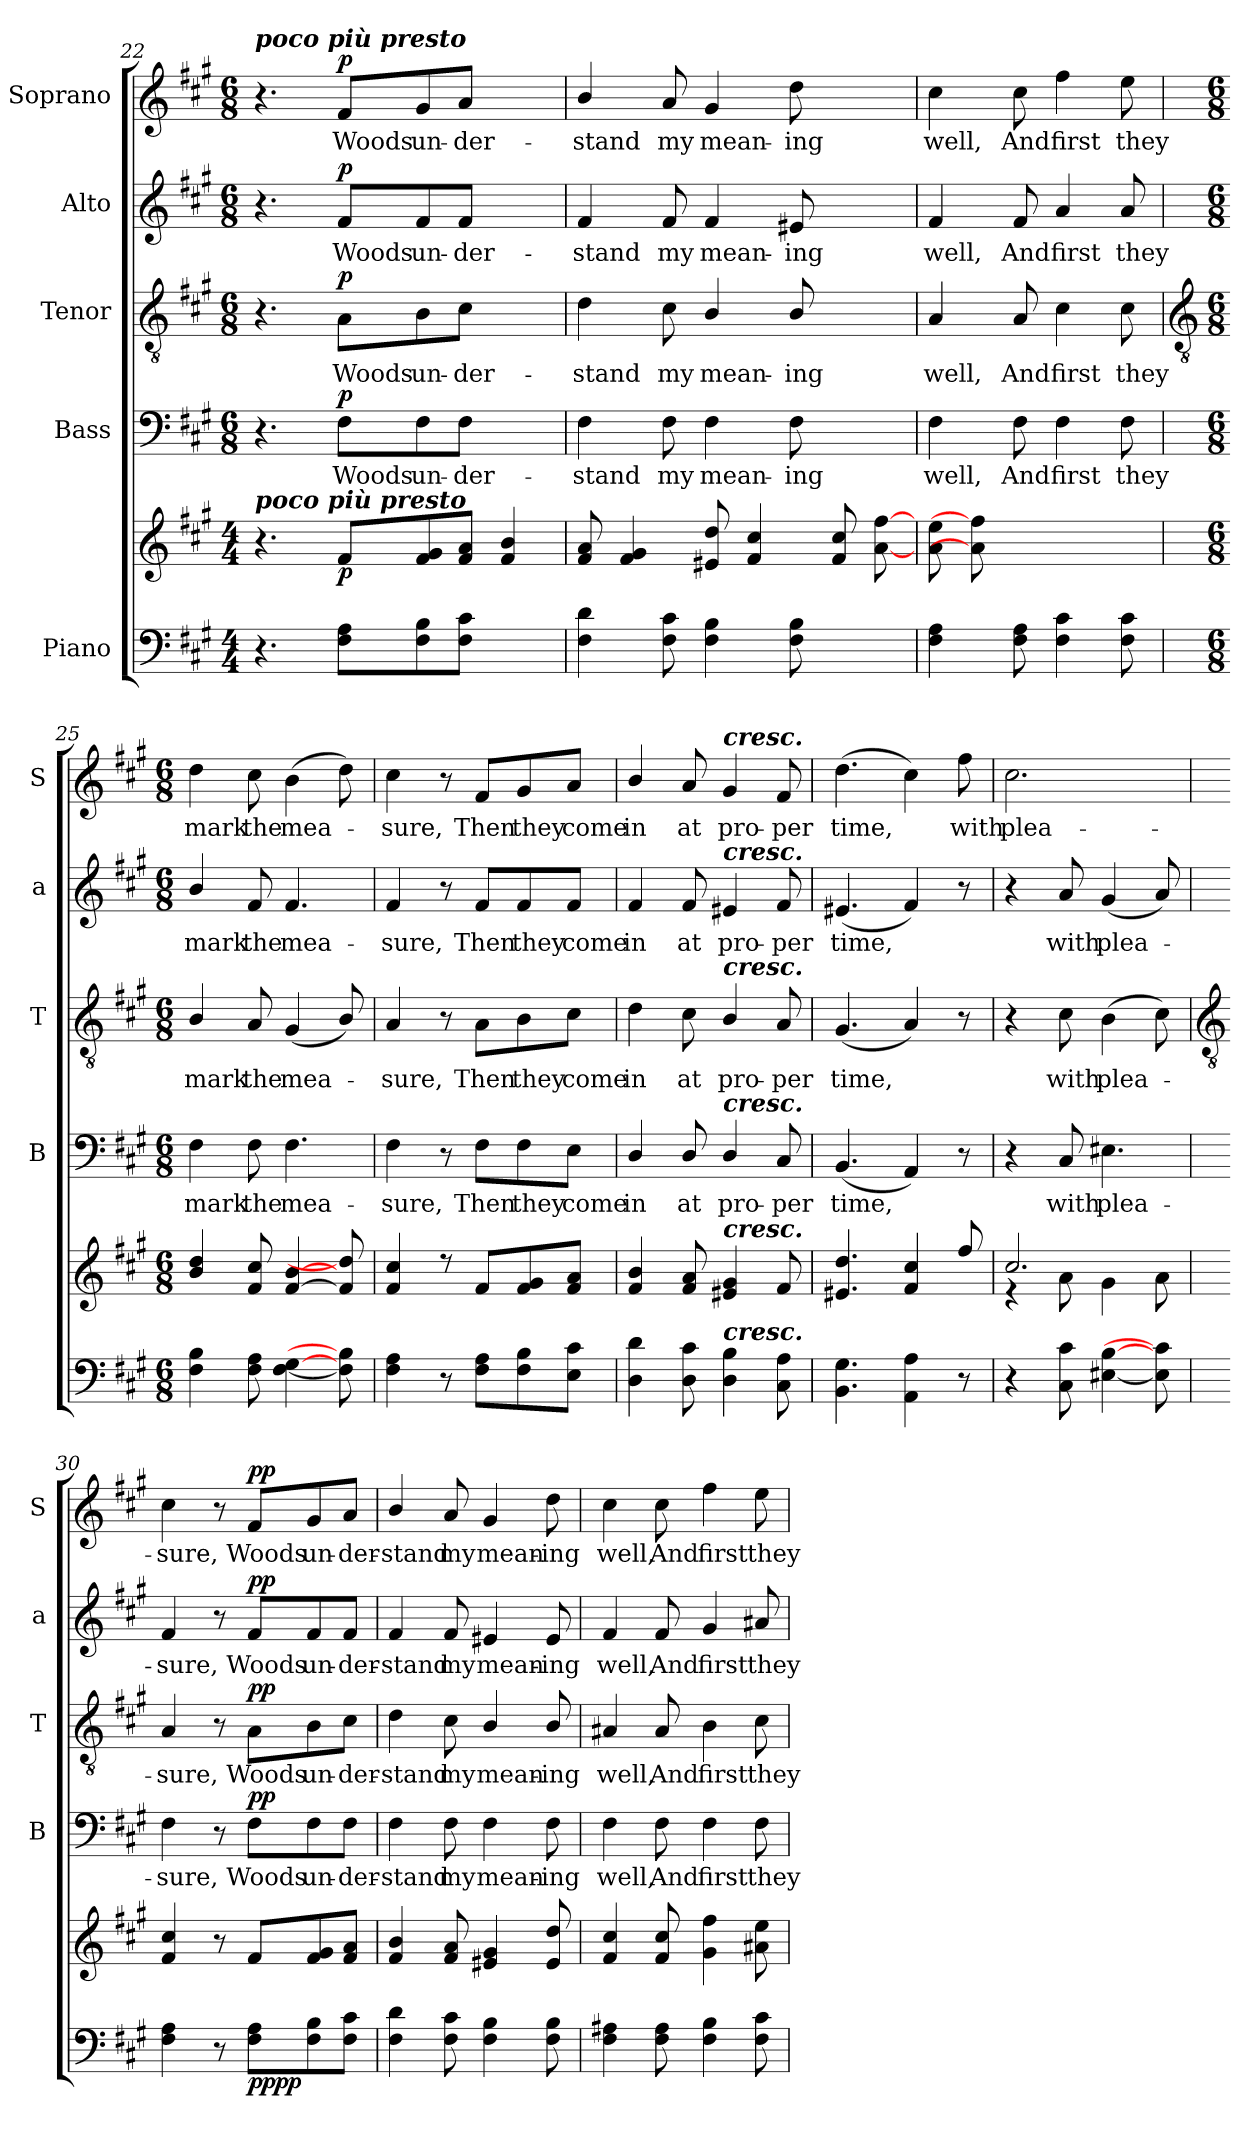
**kern	**kern	**dynam	**kern	**text	**dynam	**kern	**text	**dynam	**kern	**text	**dynam	**kern	**text	**dynam
*part5	*part5	*part5	*part4	*part4	*part4	*part3	*part3	*part3	*part2	*part2	*part2	*part1	*part1	*part1
*staff6	*staff5	*staff5/6	*staff4	*staff4	*staff4	*staff3	*staff3	*staff3	*staff2	*staff2	*staff2	*staff1	*staff1	*staff1
*I"Piano	*	*	*I"Bass	*	*	*I"Tenor	*	*	*I"Alto	*	*	*I"Soprano	*	*
*	*	*	*I'B	*	*	*I'T	*	*	*I'a	*	*	*I'S	*	*
*clefF4	*clefG2	*	*clefF4	*	*	*clefGv2	*	*	*clefG2	*	*	*clefG2	*	*
*k[f#c#g#]	*k[f#c#g#]	*	*k[f#c#g#]	*	*	*k[f#c#g#]	*	*	*k[f#c#g#]	*	*	*k[f#c#g#]	*	*
*A:	*A:	*	*A:	*	*	*A:	*	*	*A:	*	*	*A:	*	*
*M4/4	*M4/4	*	*M6/8	*	*	*M6/8	*	*	*M6/8	*	*	*M6/8	*	*
=22	=22	=22	=22	=22	=22	=22	=22	=22	=22	=22	=22	=22	=22	=22
!	!	!	!	!	!	!	!	!	!	!	!	!LO:TX:a:Bi:t=poco più presto	!	!
!	!LO:TX:a:Bi:t=poco più presto	!	!	!	!	!	!	!	!	!	!	!	!	!
4.r	4.r	.	4.r	.	.	4.r	.	.	4.r	.	.	4.r	.	.
!	!	!LO:DY:b	!	!LO:LY:b	!LO:DY:b	!	!LO:LY:b	!LO:DY:b	!	!LO:LY:b	!LO:DY:b	!	!LO:LY:b	!LO:DY:b
8F# 8AL	8f#L	p	8F#\L	Woods	p	8A\L	Woods	p	8f#/L	Woods	p	8f#/L	Woods	p
!	!	!	!	!LO:LY:b	!	!	!LO:LY:b	!	!	!LO:LY:b	!	!	!LO:LY:b	!
8F# 8B	8f# 8g#	.	8F#\	un-	.	8B\	un-	.	8f#/	un-	.	8g#/	un-	.
!	!	!	!	!LO:LY:b	!	!	!LO:LY:b	!	!	!LO:LY:b	!	!	!LO:LY:b	!
8F# 8c#J	8f# 8aJ	.	8F#\J	-der-	.	8c#\J	-der-	.	8f#/J	-der-	.	8a/J	-der-	.
4ryy	4f#/ 4b/	.	4ryy	.	.	4ryy	.	.	4ryy	.	.	4ryy	.	.
=23	=23	=23	=23	=23	=23	=23	=23	=23	=23	=23	=23	=23	=23	=23
!	!	!	!	!LO:LY:b	!	!	!LO:LY:b	!	!	!LO:LY:b	!	!	!LO:LY:b	!
4F# 4d	8f# 8a	.	4F#	-stand	.	4d	-stand	.	4f#	-stand	.	4b/	-stand	.
.	4f# 4g#	.	.	.	.	.	.	.	.	.	.	.	.	.
!	!	!	!	!LO:LY:b	!	!	!LO:LY:b	!	!	!LO:LY:b	!	!	!LO:LY:b	!
8F# 8c#	.	.	8F#	my	.	8c#	my	.	8f#	my	.	8a	my	.
!	!	!	!	!LO:LY:b	!	!	!LO:LY:b	!	!	!LO:LY:b	!	!	!LO:LY:b	!
4F# 4B	8e#X 8dd	.	4F#	mean-	.	4B/	mean-	.	4f#	mean-	.	4g#	mean-	.
.	4f# 4cc#	.	.	.	.	.	.	.	.	.	.	.	.	.
!	!	!	!	!LO:LY:b	!	!	!LO:LY:b	!	!	!LO:LY:b	!	!	!LO:LY:b	!
8F# 8B	.	.	8F#	-ing	.	8B/	-ing	.	8e#X	-ing	.	8dd	-ing	.
4ryy	8f# 8cc#	.	4ryy	.	.	4ryy	.	.	4ryy	.	.	4ryy	.	.
.	[8a [8ff#	.	.	.	.	.	.	.	.	.	.	.	.	.
=24	=24	=24	=24	=24	=24	=24	=24	=24	=24	=24	=24	=24	=24	=24
!	!	!	!	!LO:LY:b	!	!	!LO:LY:b	!	!	!LO:LY:b	!	!	!LO:LY:b	!
4F# 4A	8a 8ee	.	4F#	well,	.	4A	well,	.	4f#	well,	.	4cc#	well,	.
.	8a] 8ff#]	.	.	.	.	.	.	.	.	.	.	.	.	.
!	!	!	!	!LO:LY:b	!	!	!LO:LY:b	!	!	!LO:LY:b	!	!	!LO:LY:b	!
8F# 8A	2ryy	.	8F#	And	.	8A	And	.	8f#	And	.	8cc#	And	.
!	!	!	!	!LO:LY:b	!	!	!LO:LY:b	!	!	!LO:LY:b	!	!	!LO:LY:b	!
4F# 4c#	.	.	4F#	first	.	4c#	first	.	4a	first	.	4ff#	first	.
!	!	!	!	!LO:LY:b	!	!	!LO:LY:b	!	!	!LO:LY:b	!	!	!LO:LY:b	!
8F# 8c#	.	.	8F#	they	.	8c#	they	.	8a	they	.	8ee	they	.
!!LO:LB:g=z
=25	=25	=25	=25	=25	=25	=25	=25	=25	=25	=25	=25	=25	=25	=25
*	*	*	*	*	*	*clefGv2	*	*	*	*	*	*	*	*
*M6/8	*M6/8	*	*M6/8	*	*	*M6/8	*	*	*M6/8	*	*	*M6/8	*	*
*	*^	*	*	*	*	*	*	*	*	*	*	*	*	*
!	!	!LO:N:vis=1	!	!	!LO:LY:b	!	!	!LO:LY:b	!	!	!LO:LY:b	!	!	!LO:LY:b	!
4F# 4B	4b 4dd	2.ryy	.	4F#	mark	.	4B/	mark	.	4b/	mark	.	4dd	mark	.
!	!	!	!	!	!LO:LY:b	!	!	!LO:LY:b	!	!	!LO:LY:b	!	!	!LO:LY:b	!
8F# 8A	8f# 8cc#	.	.	8F#	the	.	8A	the	.	8f#	the	.	8cc#	the	.
!	!	!	!	!	!LO:LY:b	!	!	!LO:LY:b	!	!	!LO:LY:b	!	!	!LO:LY:b	!
[4F# [4G#	[4f# [4b	.	.	4.F#	mea-	.	(<4G#	mea-	.	4.f#	mea-	.	(>4b	mea-	.
8F#] 8B]	8f#] 8dd]	.	.	.	.	.	8B/)	.	.	.	.	.	8dd)	.	.
=26	=26	=26	=26	=26	=26	=26	=26	=26	=26	=26	=26	=26	=26	=26	=26
!	!	!LO:N:vis=1	!	!	!LO:LY:b	!	!	!LO:LY:b	!	!	!LO:LY:b	!	!	!LO:LY:b	!
4F# 4A	4f# 4cc#	2.ryy	.	4F#	-sure,	.	4A	sure,	.	4f#	-sure,	.	4cc#	sure,	.
8r	8r	.	.	8r	.	.	8r	.	.	8r	.	.	8r	.	.
!	!	!	!	!	!LO:LY:b	!	!	!LO:LY:b	!	!	!LO:LY:b	!	!	!LO:LY:b	!
8F# 8AL	8f#L	.	.	8F#\L	Then	.	8A\L	Then	.	8f#/L	Then	.	8f#/L	Then	.
!	!	!	!	!	!LO:LY:b	!	!	!LO:LY:b	!	!	!LO:LY:b	!	!	!LO:LY:b	!
8F# 8B	8f# 8g#	.	.	8F#\	they	.	8B\	they	.	8f#/	they	.	8g#/	they	.
!	!	!	!	!	!LO:LY:b	!	!	!LO:LY:b	!	!	!LO:LY:b	!	!	!LO:LY:b	!
8E 8c#J	8f# 8aJ	.	.	8E\J	come	.	8c#\J	come	.	8f#/J	come	.	8a/J	come	.
=27	=27	=27	=27	=27	=27	=27	=27	=27	=27	=27	=27	=27	=27	=27	=27
!	!	!LO:N:vis=1	!	!	!LO:LY:b	!	!	!LO:LY:b	!	!	!LO:LY:b	!	!	!LO:LY:b	!
4D\ 4d\	4f#/ 4b/	2.ryy	.	4D/	in	.	4d	in	.	4f#	in	.	4b/	in	.
!	!	!	!	!	!LO:LY:b	!	!	!LO:LY:b	!	!	!LO:LY:b	!	!	!LO:LY:b	!
8D\ 8c#\	8f# 8a	.	.	8D/	at	.	8c#	at	.	8f#	at	.	8a	at	.
!	!	!	!	!	!	!	!	!	!	!	!	!	!LO:TX:a:Bi:t=cresc.	!	!
!	!	!	!	!	!	!	!	!	!	!LO:TX:a:Bi:t=cresc.	!	!	!	!	!
!	!	!	!	!	!	!	!LO:TX:a:Bi:t=cresc.	!	!	!	!	!	!	!	!
!	!	!	!	!LO:TX:a:Bi:t=cresc.	!	!	!	!	!	!	!	!	!	!	!
!	!LO:TX:a:Bi:t=cresc.	!	!	!	!	!	!	!	!	!	!	!	!	!	!
!LO:TX:a:Bi:t=cresc.	!	!	!	!	!	!	!	!	!	!	!	!	!	!	!
!	!	!	!	!	!LO:LY:b	!	!	!LO:LY:b	!	!	!LO:LY:b	!	!	!LO:LY:b	!
4D\ 4B\	4e#X 4g#	.	.	4D/	pro-	.	4B/	pro-	.	4e#X	pro-	.	4g#	pro-	.
!	!	!	!	!	!LO:LY:b	!	!	!LO:LY:b	!	!	!LO:LY:b	!	!	!LO:LY:b	!
8C# 8A	8f#	.	.	8C#	-per	.	8A	-per	.	8f#	-per	.	8f#	-per	.
=28	=28	=28	=28	=28	=28	=28	=28	=28	=28	=28	=28	=28	=28	=28	=28
!	!	!LO:N:vis=1	!	!	!LO:LY:b	!	!	!LO:LY:b	!	!	!LO:LY:b	!	!	!LO:LY:b	!
4.BB 4.G#	4.e#X 4.dd	2.ryy	.	(<4.BB	time,	.	(<4.G#	time,	.	(<4.e#X	time,	.	(>4.dd	time,	.
4AA 4A	4f# 4cc#	.	.	4AA)	.	.	4A)	.	.	4f#)	.	.	4cc#)	.	.
!	!	!	!	!	!	!	!	!	!	!	!	!	!	!LO:LY:b	!
8r	8ff#	.	.	8r	.	.	8r	.	.	8r	.	.	8ff#	with	.
=29	=29	=29	=29	=29	=29	=29	=29	=29	=29	=29	=29	=29	=29	=29	=29
!	!	!	!	!	!	!	!	!	!	!	!	!	!	!LO:LY:b	!
4r	2.cc#/	4r	.	4r	.	.	4r	.	.	4r	.	.	2.cc#	plea-	.
!	!	!	!	!	!LO:LY:b	!	!	!LO:LY:b	!	!	!LO:LY:b	!	!	!	!
8C# 8c#	.	8a\	.	8C#	with	.	8c#	with	.	8a	with	.	.	.	.
!	!	!	!	!	!LO:LY:b	!	!	!LO:LY:b	!	!	!LO:LY:b	!	!	!	!
[4E#X [4B	.	4g#\	.	4.E#X	plea-	.	(>4B	plea-	.	(<4g#	plea-	.	.	.	.
8E#] 8c#]	.	8a\	.	.	.	.	8c#)	.	.	8a)	.	.	.	.	.
*	*v	*v	*	*	*	*	*	*	*	*	*	*	*	*	*
!!LO:LB:g=z
=30	=30	=30	=30	=30	=30	=30	=30	=30	=30	=30	=30	=30	=30	=30
*	*	*	*	*	*	*clefGv2	*	*	*	*	*	*	*	*
*	*^	*	*	*	*	*	*	*	*	*	*	*	*	*
!	!	!	!	!	!LO:LY:b	!	!	!LO:LY:b	!	!	!LO:LY:b	!	!	!LO:LY:b	!
*	*v	*v	*	*	*	*	*	*	*	*	*	*	*	*	*
4F# 4A	4f# 4cc#	.	4F#	-sure,	.	4A	sure,	.	4f#	sure,	.	4cc#	-sure,	.
8r	8r	.	8r	.	.	8r	.	.	8r	.	.	8r	.	.
!	!	!LO:DY:b=2	!	!LO:LY:b	!	!	!LO:LY:b	!	!	!LO:LY:b	!	!	!LO:LY:b	!
!	!	!LO:DY:n=1:b	!	!	!LO:DY:b	!	!	!LO:DY:b	!	!	!LO:DY:b	!	!	!LO:DY:b
8F# 8AL	8f#L	pp pp	8F#\L	Woods	pp	8A\L	Woods	pp	8f#/L	Woods	pp	8f#/L	Woods	pp
!	!	!	!	!LO:LY:b	!	!	!LO:LY:b	!	!	!LO:LY:b	!	!	!LO:LY:b	!
8F# 8B	8f# 8g#	.	8F#\	un-	.	8B\	un-	.	8f#/	un-	.	8g#/	un-	.
!	!	!	!	!LO:LY:b	!	!	!LO:LY:b	!	!	!LO:LY:b	!	!	!LO:LY:b	!
8F# 8c#J	8f# 8aJ	.	8F#\J	-der-	.	8c#\J	-der-	.	8f#/J	-der-	.	8a/J	-der-	.
=31	=31	=31	=31	=31	=31	=31	=31	=31	=31	=31	=31	=31	=31	=31
!	!	!	!	!LO:LY:b	!	!	!LO:LY:b	!	!	!LO:LY:b	!	!	!LO:LY:b	!
4F# 4d	4f#/ 4b/	.	4F#	-stand	.	4d	-stand	.	4f#	-stand	.	4b/	-stand	.
!	!	!	!	!LO:LY:b	!	!	!LO:LY:b	!	!	!LO:LY:b	!	!	!LO:LY:b	!
8F# 8c#	8f# 8a	.	8F#	my	.	8c#	my	.	8f#	my	.	8a	my	.
!	!	!	!	!LO:LY:b	!	!	!LO:LY:b	!	!	!LO:LY:b	!	!	!LO:LY:b	!
4F# 4B	4e#X 4g#	.	4F#	mean-	.	4B/	mean-	.	4e#X	mean-	.	4g#	mean-	.
!	!	!	!	!LO:LY:b	!	!	!LO:LY:b	!	!	!LO:LY:b	!	!	!LO:LY:b	!
8F# 8B	8e# 8dd	.	8F#	-ing	.	8B/	-ing	.	8e#	-ing	.	8dd	-ing	.
=32	=32	=32	=32	=32	=32	=32	=32	=32	=32	=32	=32	=32	=32	=32
!	!	!	!	!LO:LY:b	!	!	!LO:LY:b	!	!	!LO:LY:b	!	!	!LO:LY:b	!
4F# 4A#X	4f# 4cc#	.	4F#	well,	.	4A#X	well,	.	4f#	well,	.	4cc#	well,	.
!	!	!	!	!LO:LY:b	!	!	!LO:LY:b	!	!	!LO:LY:b	!	!	!LO:LY:b	!
8F# 8A#	8f# 8cc#	.	8F#	And	.	8A#	And	.	8f#	And	.	8cc#	And	.
!	!	!	!	!LO:LY:b	!	!	!LO:LY:b	!	!	!LO:LY:b	!	!	!LO:LY:b	!
4F# 4B	4g# 4ff#	.	4F#	first	.	4B	first	.	4g#	first	.	4ff#	first	.
!	!	!	!	!LO:LY:b	!	!	!LO:LY:b	!	!	!LO:LY:b	!	!	!LO:LY:b	!
8F# 8c#	8a#X 8ee	.	8F#	they	.	8c#	they	.	8a#X	they	.	8ee	they	.
=	=	=	=	=	=	=	=	=	=	=	=	=	=	=
*-	*-	*-	*-	*-	*-	*-	*-	*-	*-	*-	*-	*-	*-	*-
